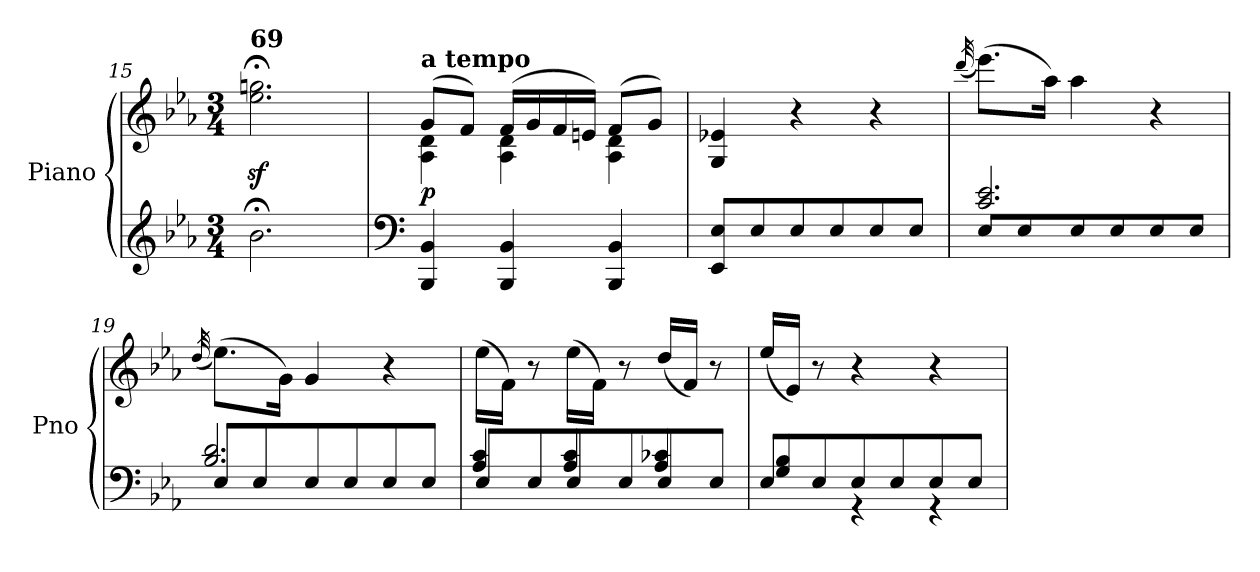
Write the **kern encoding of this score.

**kern	**kern	**dynam
*part1	*part1	*part1
*staff2	*staff1	*staff1/2
*I"Piano	*	*
*I'Pno	*	*
*clefG2	*clefG2	*
*k[b-e-a-]	*k[b-e-a-]	*
*E-:	*E-:	*
*M3/4	*M3/4	*
=15	=15	=15
!	!LO:TX:a:B:t=69	!
2.b-;<\	2.ee-\z<;< 2.ggn\z<;<	.
=16	=16	=16
*clefF4	*	*
*	*^	*
!	!LO:TX:a:B:t=a tempo	!	!
!	!	!	!LO:DY:b
4BBB-/ 4BB-/	(>8g/L	4A-\ 4d\	p
.	8f/J)	.	.
4BBB-/ 4BB-/	(>16f/LL	4A-\ 4d\	.
.	16g/	.	.
.	16f/	.	.
.	16en/JJ)	.	.
4BBB-/ 4BB-/	(>8f/L	4A-\ 4d\	.
.	8g/J)	.	.
*	*v	*v	*
=17	=17	=17
8EE-/ 8E-/L	4G/ 4e-X/	.
8E-/	.	.
8E-/	4r	.
8E-/	.	.
8E-/	4r	.
8E-/J	.	.
=18	=18	=18
.	(<32qddd/	.
*^	*	*
8E-/L	2.c/ 2.e-/	(>8.eee-\L)	.
8E-/	.	.	.
.	.	16aa-\Jk)	.
8E-/	.	4aa-\	.
8E-/	.	.	.
8E-/	.	4r	.
8E-/J	.	.	.
=19	=19	=19	=19
.	.	(<32qdd/	.
8E-/L	2.B-/ 2.d/	(>8.ee-\L)	.
8E-/	.	.	.
.	.	16g\Jk)	.
8E-/	.	4g/	.
8E-/	.	.	.
8E-/	.	4r	.
8E-/J	.	.	.
!!LO:LB:g=z
=20	=20	=20	=20
8E-/L	4A-/ 4c/	(>16ee-\LL	.
.	.	16f\JJ)	.
8E-/	.	8r	.
8E-/	4A-/ 4c/	(>16ee-\LL	.
.	.	16f\JJ)	.
8E-/	.	8r	.
8E-/	4A-/ 4c-X/	(<16dd/LL	.
.	.	16f/JJ)	.
8E-/J	.	8r	.
=21	=21	=21	=21
8E-/L	4G/ 4B-/	(<16ee-/LL	.
.	.	16e-/JJ)	.
8E-/	.	8r	.
8E-/	4r	4r	.
8E-/	.	.	.
8E-/	4r	4r	.
8E-/J	.	.	.
*v	*v	*	*
=	=	=
*-	*-	*-
